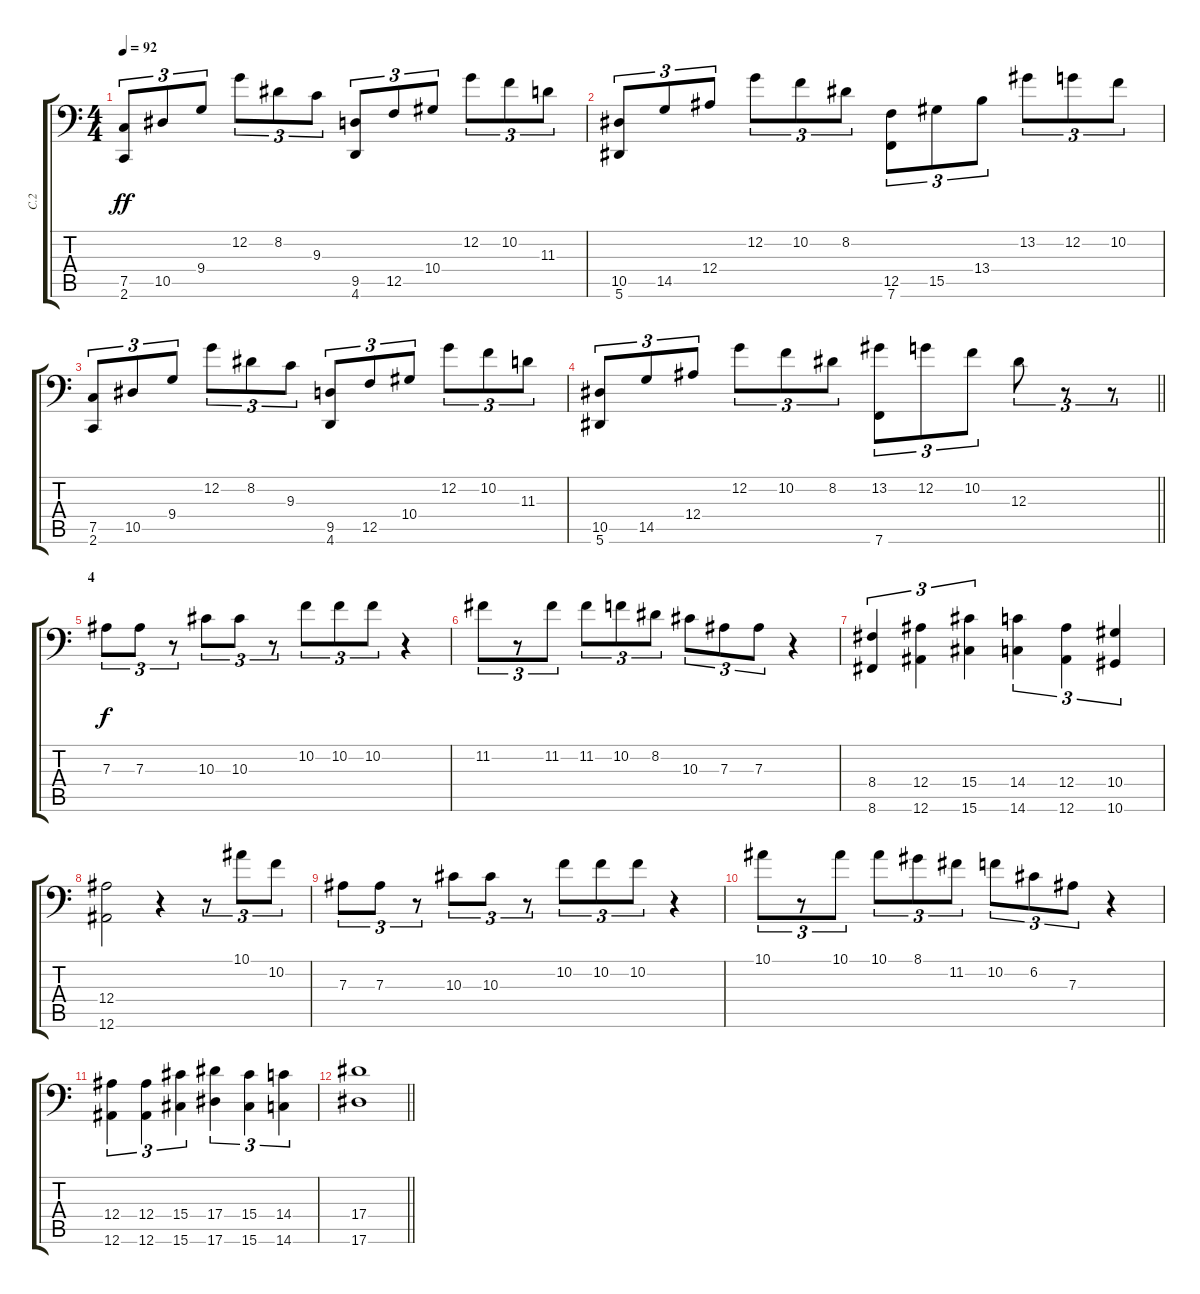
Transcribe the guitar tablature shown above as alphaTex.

\track ("С.2" "С.2") {instrument pad8sweep}
\staff {score tabs}
\tuning (C4 G3 Eb3 Bb2 F2 Bb1) {hide}
\ts (4 4)
\tempo 92
\clef f4
\ks c
(7.5 2.6).8{tu (3 2) dy ff} 10.5.8{tu (3 2)} 9.4.8{tu (3 2)} 12.2.8{tu (3 2)} 8.2.8{tu (3 2)} 9.3.8{tu (3 2)} (9.5 4.6).8{tu (3 2)} 12.5.8{tu (3 2)} 10.4.8{tu (3 2)} 12.2.8{tu (3 2)} 10.2.8{tu (3 2)} 11.3.8{tu (3 2)} |
(10.5 5.6).8{tu (3 2)} 14.5.8{tu (3 2)} 12.4.8{tu (3 2)} 12.2.8{tu (3 2)} 10.2.8{tu (3 2)} 8.2.8{tu (3 2)} (12.5 7.6).8{tu (3 2)} 15.5.8{tu (3 2)} 13.4.8{tu (3 2)} 13.2.8{tu (3 2)} 12.2.8{tu (3 2)} 10.2.8{tu (3 2)} |
(7.5 2.6).8{tu (3 2)} 10.5.8{tu (3 2)} 9.4.8{tu (3 2)} 12.2.8{tu (3 2)} 8.2.8{tu (3 2)} 9.3.8{tu (3 2)} (9.5 4.6).8{tu (3 2)} 12.5.8{tu (3 2)} 10.4.8{tu (3 2)} 12.2.8{tu (3 2)} 10.2.8{tu (3 2)} 11.3.8{tu (3 2)} |
\barLineRight lightlight
(10.5 5.6).8{tu (3 2)} 14.5.8{tu (3 2)} 12.4.8{tu (3 2)} 12.2.8{tu (3 2)} 10.2.8{tu (3 2)} 8.2.8{tu (3 2)} (13.2 7.6).8{tu (3 2)} 12.2.8{tu (3 2)} 10.2.8{tu (3 2)} 12.3.8{tu (3 2)} r.8{tu (3 2)} r.8{tu (3 2)} |
\section ("" "4")
7.3.8{tu (3 2) dy f} 7.3.8{tu (3 2)} r.8{tu (3 2)} 10.3.8{tu (3 2)} 10.3.8{tu (3 2)} r.8{tu (3 2)} 10.2.8{tu (3 2)} 10.2.8{tu (3 2)} 10.2.8{tu (3 2)} r.4 |
11.2.8{tu (3 2)} r.8{tu (3 2)} 11.2.8{tu (3 2)} 11.2.8{tu (3 2)} 10.2.8{tu (3 2)} 8.2.8{tu (3 2)} 10.3.8{tu (3 2)} 7.3.8{tu (3 2)} 7.3.8{tu (3 2)} r.4 |
(8.4 8.6).4{tu (3 2)} (12.4 12.6).4{tu (3 2)} (15.4 15.6).4{tu (3 2)} (14.4 14.6).4{tu (3 2)} (12.4 12.6).4{tu (3 2)} (10.4 10.6).4{tu (3 2)} |
(12.4 12.6).2 r.4 r.8{tu (3 2)} 10.1.8{tu (3 2)} 10.2.8{tu (3 2)} |
7.3.8{tu (3 2)} 7.3.8{tu (3 2)} r.8{tu (3 2)} 10.3.8{tu (3 2)} 10.3.8{tu (3 2)} r.8{tu (3 2)} 10.2.8{tu (3 2)} 10.2.8{tu (3 2)} 10.2.8{tu (3 2)} r.4 |
10.1.8{tu (3 2)} r.8{tu (3 2)} 10.1.8{tu (3 2)} 10.1.8{tu (3 2)} 8.1.8{tu (3 2)} 11.2.8{tu (3 2)} 10.2.8{tu (3 2)} 6.2.8{tu (3 2)} 7.3.8{tu (3 2)} r.4 |
(12.4 12.6).4{tu (3 2)} (12.4 12.6).4{tu (3 2)} (15.4 15.6).4{tu (3 2)} (17.4 17.6).4{tu (3 2)} (15.4 15.6).4{tu (3 2)} (14.4 14.6).4{tu (3 2)} |
\barLineRight lightlight
(17.4 17.6).1
